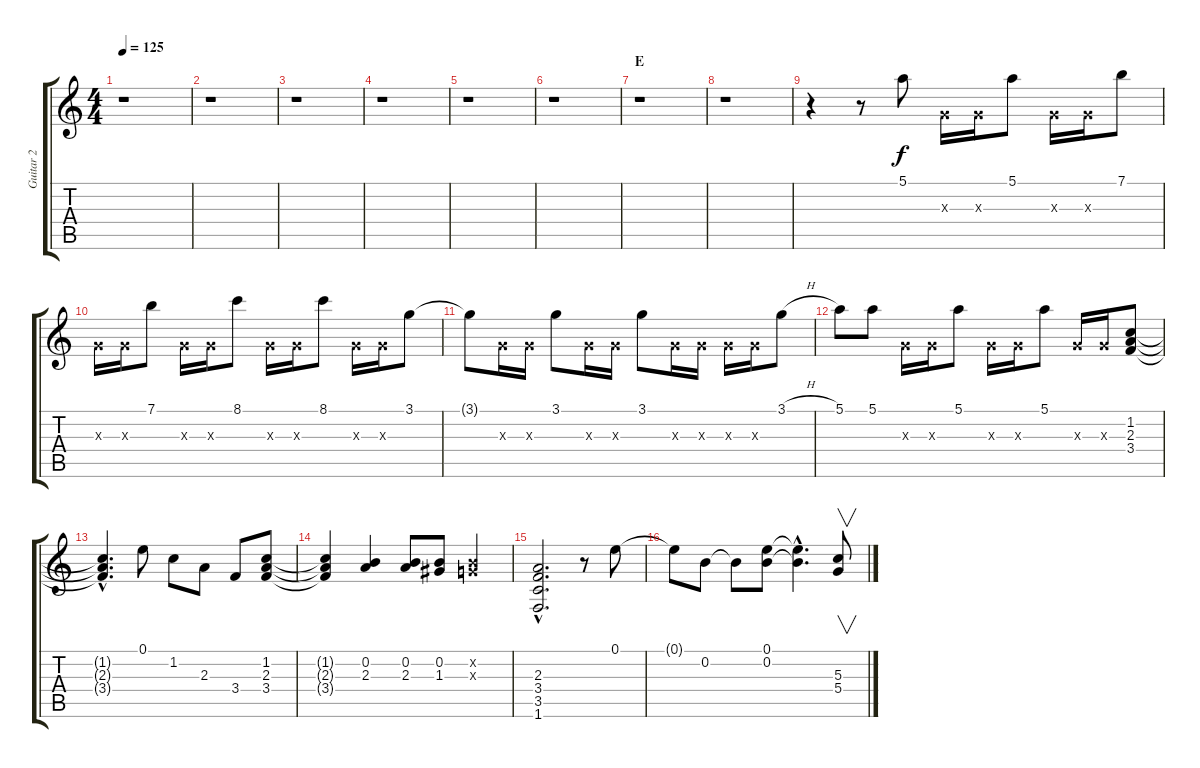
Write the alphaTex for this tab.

\track ("Guitar 2" "Guitar 2") {instrument distortionguitar}
\staff {score tabs}
\tuning (E4 B3 G3 D3 A2 E2) {hide}
\ts (4 4)
\tempo 125
\clef g2
\ks c
r.1{dy f} |
r.1 |
r.1 |
r.1 |
r.1 |
r.1 |
\section ("" "E")
r.1 |
r.1 |
r.4 r.8 5.1.8 0.3{x}.16 0.3{x}.16 5.1.8 0.3{x}.16 0.3{x}.16 7.1.8 |
0.3{x}.16 0.3{x}.16 7.1.8 0.3{x}.16 0.3{x}.16 8.1.8 0.3{x}.16 0.3{x}.16 8.1.8 0.3{x}.16 0.3{x}.16 3.1.8 |
3.1{t}.8 0.3{x}.16 0.3{x}.16 3.1.8 0.3{x}.16 0.3{x}.16 3.1.8 0.3{x}.16 0.3{x}.16 0.3{x}.16 0.3{x}.16 3.1{h}.8 |
5.1.8 5.1.8 0.3{x}.16 0.3{x}.16 5.1.8 0.3{x}.16 0.3{x}.16 5.1.8 0.3{x}.16 0.3{x}.16 (1.2 2.3 3.4).8 |
(1.2{hac t} 2.3{hac t} 3.4{hac t}).4{d} 0.1.8 1.2.8 2.3.8 3.4.8 (1.2 2.3 3.4).8 |
(1.2{t} 2.3{t} 3.4{t}).4 (0.2 2.3).4 (0.2 2.3).8 (0.2 1.3).8 (0.2{x} 0.3{x}).4 |
(2.3{hac} 3.4{hac} 3.5{hac} 1.6{hac}).2{d} r.8 0.1.8 |
0.1{t}.8 0.2.8 0.2{t}.8 (0.1 0.2).8 (0.1{hac t} 0.2{hac t}).4{d} (5.3 5.4).8{v}
